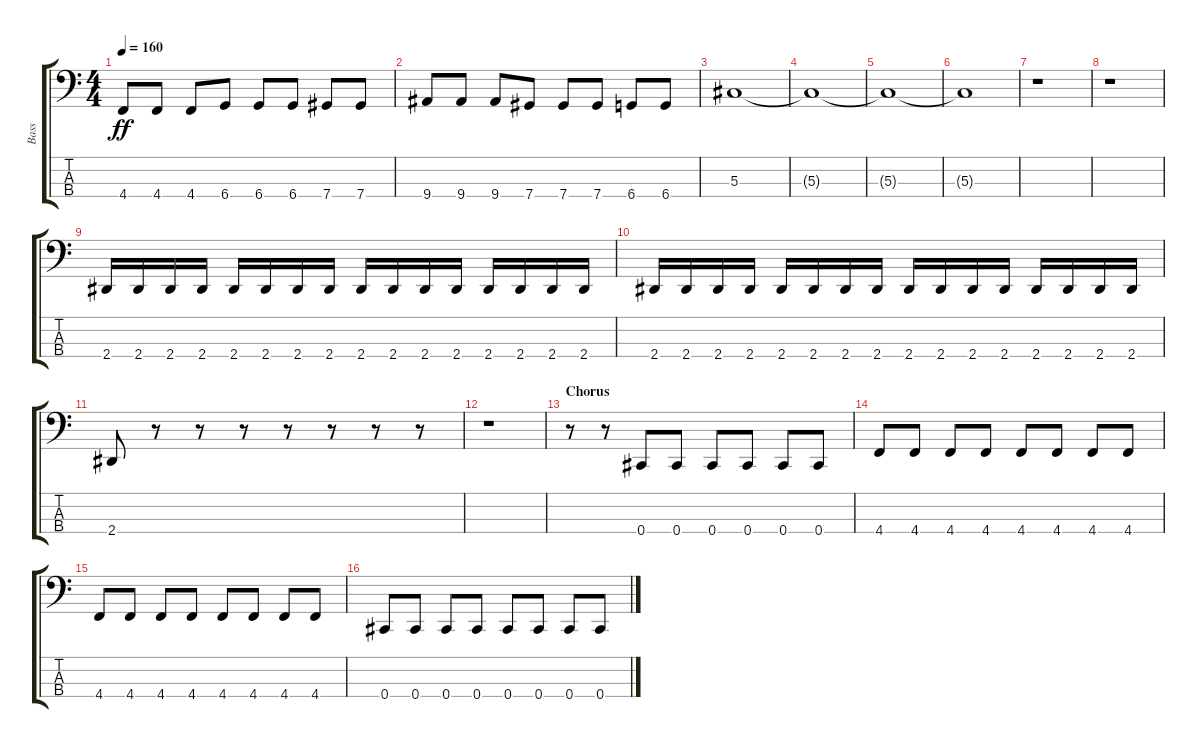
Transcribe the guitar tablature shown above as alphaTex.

\track ("Bass" "Bass") {instrument electricbassfinger}
\staff {score tabs}
\tuning (Gb2 Db2 Ab1 Db1) {hide}
\ts (4 4)
\tempo 160
\clef f4
\ks c
4.4.8{dy ff} 4.4.8 4.4.8 6.4.8 6.4.8 6.4.8 7.4.8 7.4.8 |
9.4.8 9.4.8 9.4.8 7.4.8 7.4.8 7.4.8 6.4.8 6.4.8 |
5.3.1 |
5.3{t}.1 |
5.3{t}.1 |
5.3{t}.1 |
r.1 |
r.1 |
2.4.16 2.4.16 2.4.16 2.4.16 2.4.16 2.4.16 2.4.16 2.4.16 2.4.16 2.4.16 2.4.16 2.4.16 2.4.16 2.4.16 2.4.16 2.4.16 |
2.4.16 2.4.16 2.4.16 2.4.16 2.4.16 2.4.16 2.4.16 2.4.16 2.4.16 2.4.16 2.4.16 2.4.16 2.4.16 2.4.16 2.4.16 2.4.16 |
2.4.8 r.8 r.8 r.8 r.8 r.8 r.8 r.8 |
r.1 |
\section ("" "Chorus")
r.8 r.8 0.4.8 0.4.8 0.4.8 0.4.8 0.4.8 0.4.8 |
4.4.8 4.4.8 4.4.8 4.4.8 4.4.8 4.4.8 4.4.8 4.4.8 |
4.4.8 4.4.8 4.4.8 4.4.8 4.4.8 4.4.8 4.4.8 4.4.8 |
0.4.8 0.4.8 0.4.8 0.4.8 0.4.8 0.4.8 0.4.8 0.4.8
